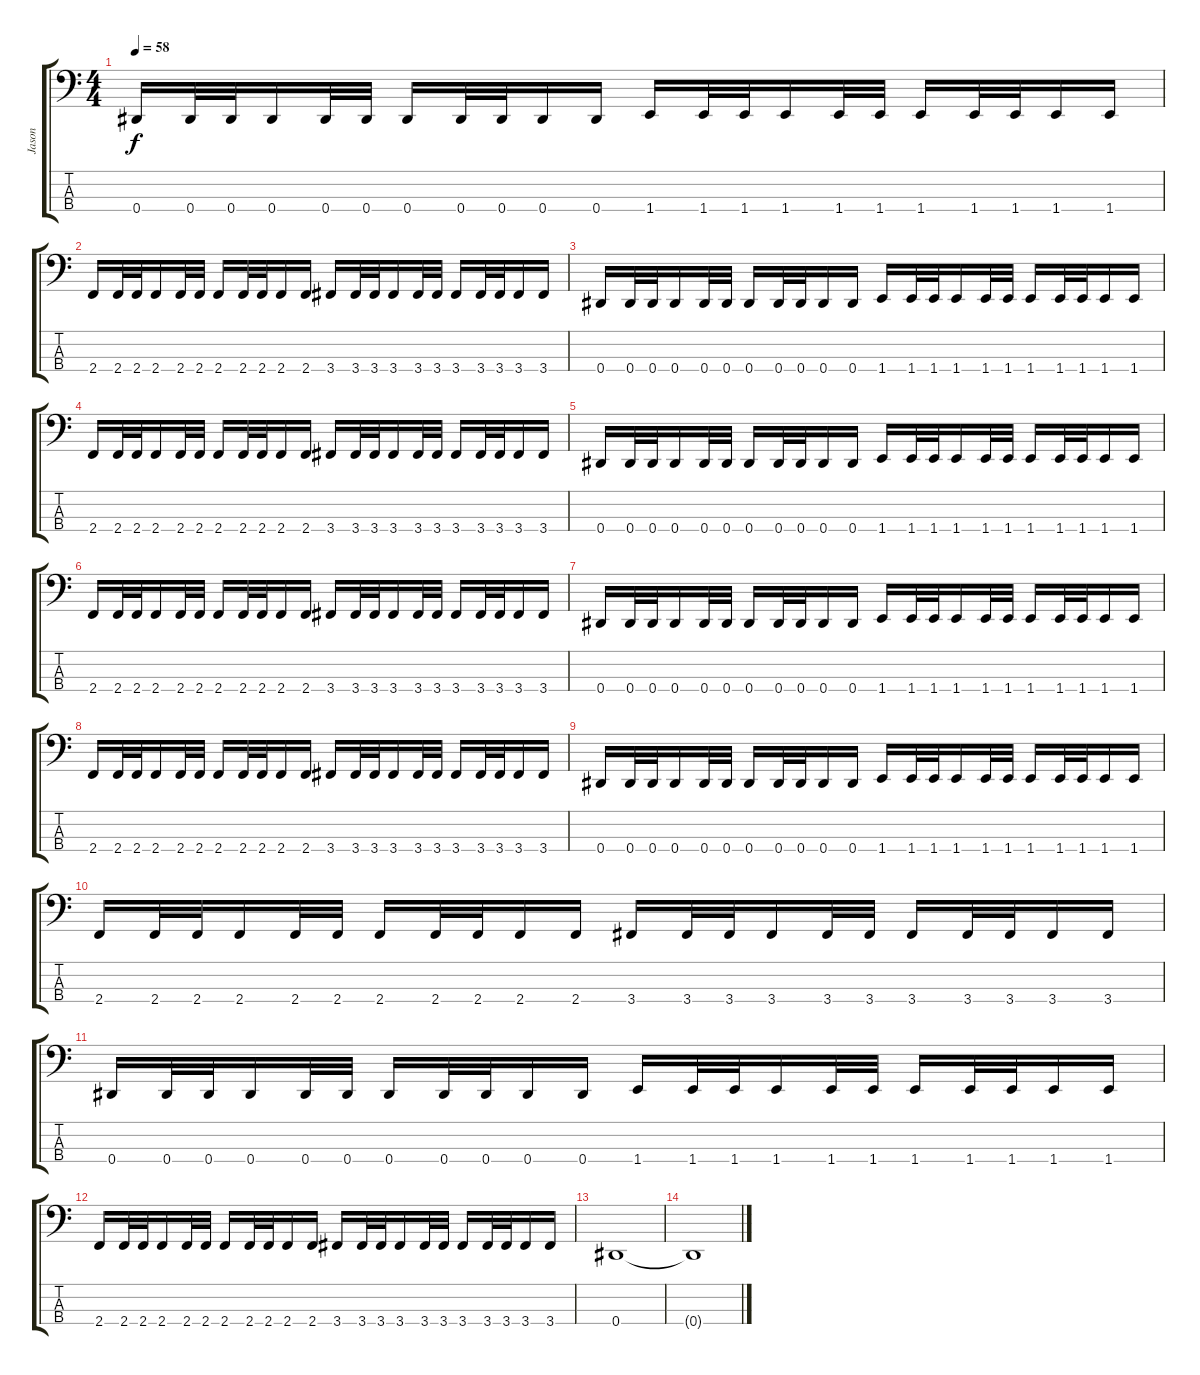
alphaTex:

\track ("Jason " "Jason ") {instrument electricbasspick}
\staff {score tabs}
\tuning (Gb2 Db2 Ab1 Eb1) {hide}
\ts (4 4)
\tempo 58
\clef f4
\ks c
0.4.16{dy f} 0.4.32 0.4.32 0.4.16 0.4.32 0.4.32 0.4.16 0.4.32 0.4.32 0.4.16 0.4.16 1.4.16 1.4.32 1.4.32 1.4.16 1.4.32 1.4.32 1.4.16 1.4.32 1.4.32 1.4.16 1.4.16 |
2.4.16 2.4.32 2.4.32 2.4.16 2.4.32 2.4.32 2.4.16 2.4.32 2.4.32 2.4.16 2.4.16 3.4.16 3.4.32 3.4.32 3.4.16 3.4.32 3.4.32 3.4.16 3.4.32 3.4.32 3.4.16 3.4.16 |
0.4.16 0.4.32 0.4.32 0.4.16 0.4.32 0.4.32 0.4.16 0.4.32 0.4.32 0.4.16 0.4.16 1.4.16 1.4.32 1.4.32 1.4.16 1.4.32 1.4.32 1.4.16 1.4.32 1.4.32 1.4.16 1.4.16 |
2.4.16 2.4.32 2.4.32 2.4.16 2.4.32 2.4.32 2.4.16 2.4.32 2.4.32 2.4.16 2.4.16 3.4.16 3.4.32 3.4.32 3.4.16 3.4.32 3.4.32 3.4.16 3.4.32 3.4.32 3.4.16 3.4.16 |
0.4.16 0.4.32 0.4.32 0.4.16 0.4.32 0.4.32 0.4.16 0.4.32 0.4.32 0.4.16 0.4.16 1.4.16 1.4.32 1.4.32 1.4.16 1.4.32 1.4.32 1.4.16 1.4.32 1.4.32 1.4.16 1.4.16 |
2.4.16 2.4.32 2.4.32 2.4.16 2.4.32 2.4.32 2.4.16 2.4.32 2.4.32 2.4.16 2.4.16 3.4.16 3.4.32 3.4.32 3.4.16 3.4.32 3.4.32 3.4.16 3.4.32 3.4.32 3.4.16 3.4.16 |
0.4.16 0.4.32 0.4.32 0.4.16 0.4.32 0.4.32 0.4.16 0.4.32 0.4.32 0.4.16 0.4.16 1.4.16 1.4.32 1.4.32 1.4.16 1.4.32 1.4.32 1.4.16 1.4.32 1.4.32 1.4.16 1.4.16 |
2.4.16 2.4.32 2.4.32 2.4.16 2.4.32 2.4.32 2.4.16 2.4.32 2.4.32 2.4.16 2.4.16 3.4.16 3.4.32 3.4.32 3.4.16 3.4.32 3.4.32 3.4.16 3.4.32 3.4.32 3.4.16 3.4.16 |
0.4.16 0.4.32 0.4.32 0.4.16 0.4.32 0.4.32 0.4.16 0.4.32 0.4.32 0.4.16 0.4.16 1.4.16 1.4.32 1.4.32 1.4.16 1.4.32 1.4.32 1.4.16 1.4.32 1.4.32 1.4.16 1.4.16 |
2.4.16 2.4.32 2.4.32 2.4.16 2.4.32 2.4.32 2.4.16 2.4.32 2.4.32 2.4.16 2.4.16 3.4.16 3.4.32 3.4.32 3.4.16 3.4.32 3.4.32 3.4.16 3.4.32 3.4.32 3.4.16 3.4.16 |
0.4.16 0.4.32 0.4.32 0.4.16 0.4.32 0.4.32 0.4.16 0.4.32 0.4.32 0.4.16 0.4.16 1.4.16 1.4.32 1.4.32 1.4.16 1.4.32 1.4.32 1.4.16 1.4.32 1.4.32 1.4.16 1.4.16 |
2.4.16 2.4.32 2.4.32 2.4.16 2.4.32 2.4.32 2.4.16 2.4.32 2.4.32 2.4.16 2.4.16 3.4.16 3.4.32 3.4.32 3.4.16 3.4.32 3.4.32 3.4.16 3.4.32 3.4.32 3.4.16 3.4.16 |
0.4.1 |
0.4{t}.1
